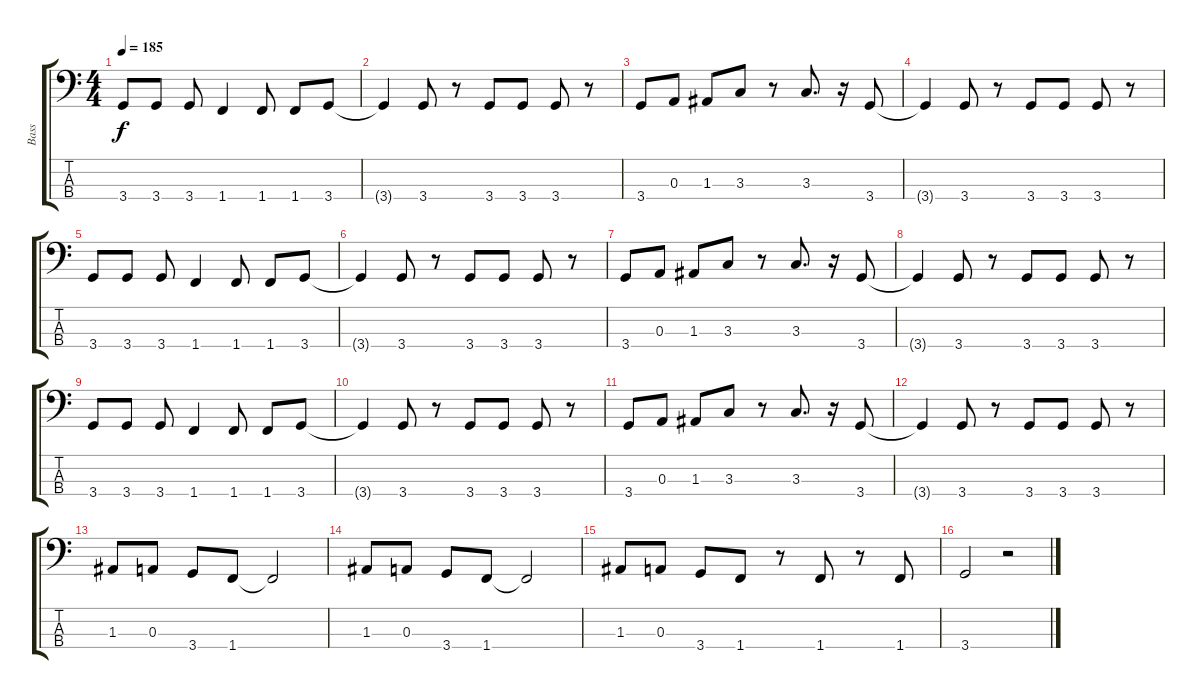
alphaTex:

\track ("Bass" "Bass") {instrument electricbassfinger}
\staff {score tabs}
\tuning (G2 D2 A1 E1) {hide}
\ts (4 4)
\tempo 185
\clef f4
\ks c
3.4.8{dy f} 3.4.8 3.4.8 1.4.4 1.4.8 1.4.8 3.4.8 |
3.4{t}.4 3.4.8 r.8 3.4.8 3.4.8 3.4.8 r.8 |
3.4.8 0.3.8 1.3.8 3.3.8 r.8 3.3.8{d} r.16 3.4.8 |
3.4{t}.4 3.4.8 r.8 3.4.8 3.4.8 3.4.8 r.8 |
3.4.8 3.4.8 3.4.8 1.4.4 1.4.8 1.4.8 3.4.8 |
3.4{t}.4 3.4.8 r.8 3.4.8 3.4.8 3.4.8 r.8 |
3.4.8 0.3.8 1.3.8 3.3.8 r.8 3.3.8{d} r.16 3.4.8 |
3.4{t}.4 3.4.8 r.8 3.4.8 3.4.8 3.4.8 r.8 |
3.4.8 3.4.8 3.4.8 1.4.4 1.4.8 1.4.8 3.4.8 |
3.4{t}.4 3.4.8 r.8 3.4.8 3.4.8 3.4.8 r.8 |
3.4.8 0.3.8 1.3.8 3.3.8 r.8 3.3.8{d} r.16 3.4.8 |
3.4{t}.4 3.4.8 r.8 3.4.8 3.4.8 3.4.8 r.8 |
1.3.8 0.3.8 3.4.8 1.4.8 1.4{t}.2 |
1.3.8 0.3.8 3.4.8 1.4.8 1.4{t}.2 |
1.3.8 0.3.8 3.4.8 1.4.8 r.8 1.4.8 r.8 1.4.8 |
3.4.2 r.2
